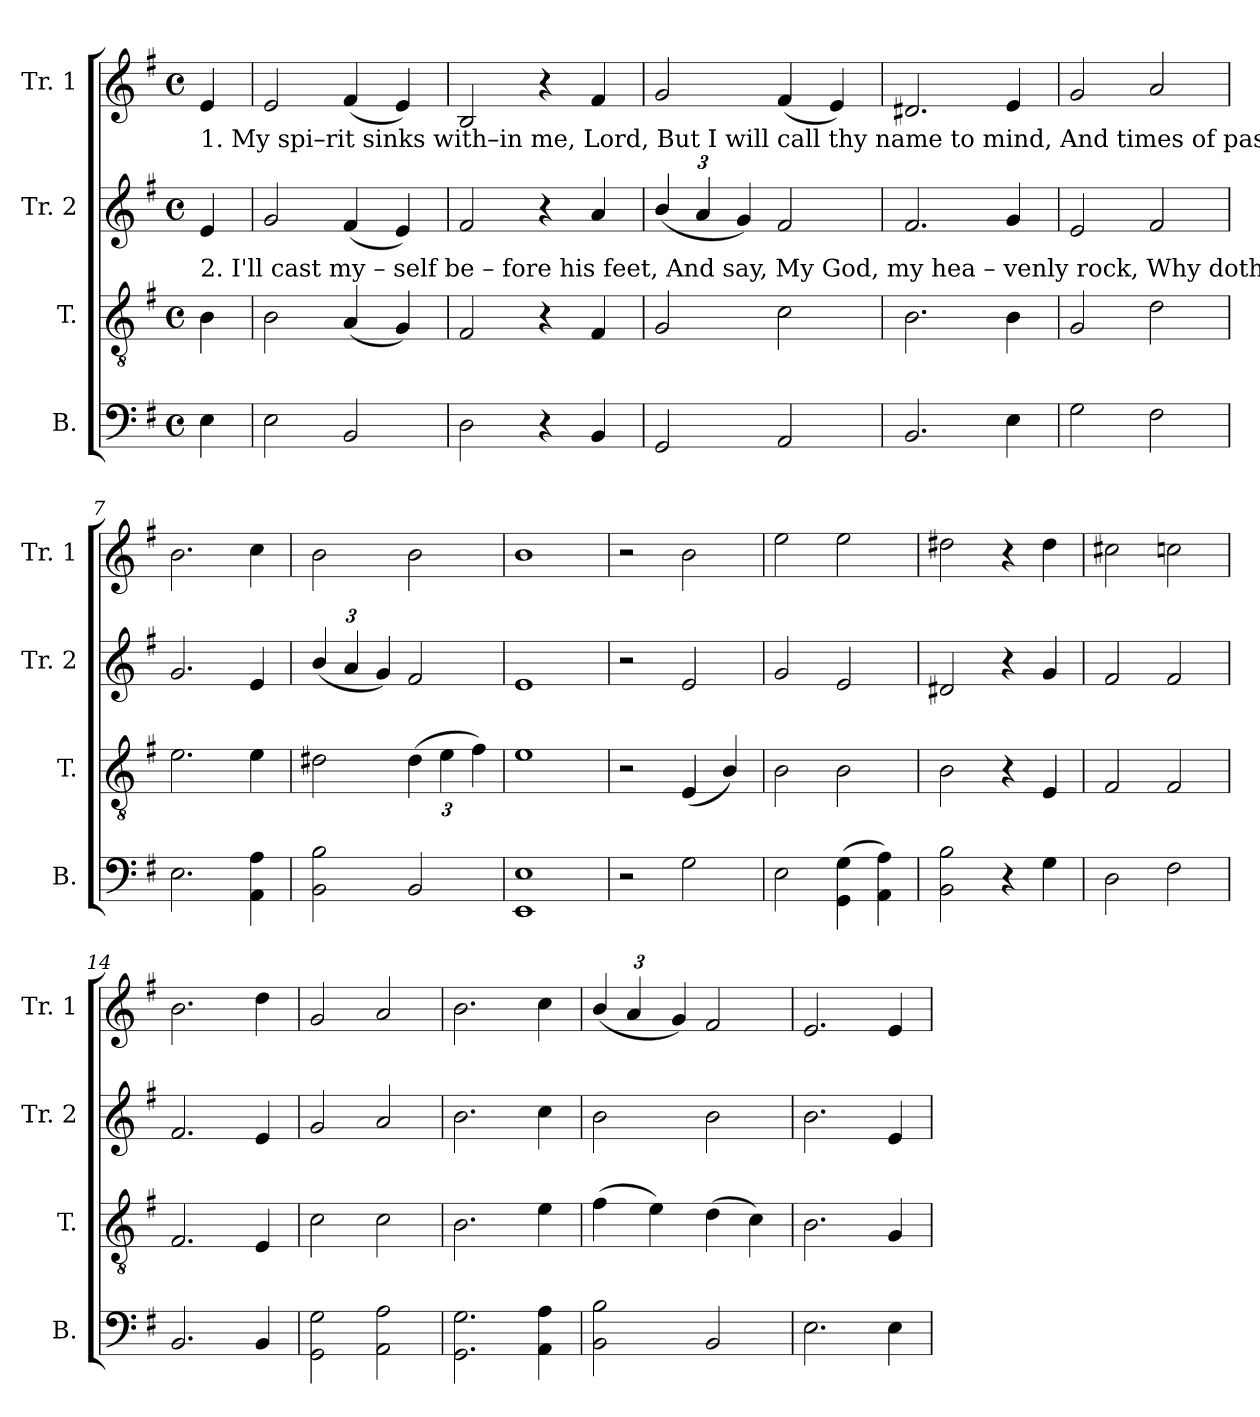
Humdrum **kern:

**kern	**kern	**kern	**kern
*part4	*part3	*part2	*part1
*staff4	*staff3	*staff2	*staff1
*I"B.	*I"T.	*I"Tr. 2	*I"Tr. 1
*I'B.	*I'T.	*I'Tr. 2	*I'Tr. 1
*clefF4	*clefGv2	*clefG2	*clefG2
*k[f#]	*k[f#]	*k[f#]	*k[f#]
*M4/4	*M4/4	*M4/4	*M4/4
*met(c)	*met(c)	*met(c)	*met(c)
*MM140	*MM140	*MM140	*MM140
=1	=1	=1	=1
!	!	!LO:TX:a:t=1. My spi–rit  sinks  with–in       me,  Lord,  But I will call thy   name     to         mind,   And    times  of  past  distress  record,  When I have found my God was kind, When I have	!
!	!LO:TX:a:t=2. I'll  cast  my – self  be – fore    his      feet, And say, My God, my hea – venly     rock,   Why doth  thy  love  so  long forget  The soul that groans beneath thy stroke, The soul that	!	!
4E!\	4B!\	4e!/	4e!/
=2	=2	=2	=2
2E!\	2B!\	2g!/	2e!/
2BB!/	(4A!/	(4f#!/	(4f#!/
.	4G!/)	4e!/)	4e!/)
=3	=3	=3	=3
2D!\	2F#!/	2f#!/	2B!/
4r	4r	4r	4r
4BB!/	4F#!/	4a!/	4f#!/
=4	=4	=4	=4
*	*	*Xbrackettup	*
2GG!/	2G!/	(6b!/	2g!/
.	.	6a!/	.
.	.	6g!/)	.
2AA!/	2c!\	2f#!/	(4f#!/
.	.	.	4e!/)
=5	=5	=5	=5
2.BB!/	2.B!\	2.f#!/	2.d#X!/
4E!\	4B!\	4g!/	4e!/
=6	=6	=6	=6
2G!\	2G!/	2e!/	2g!/
2F#!\	2d!\	2f#!/	2a!/
=7	=7	=7	=7
2.E!\	2.e!\	2.g!/	2.b!\
4AA!\ 4A!\	4e!\	4e!/	4cc!\
=8	=8	=8	=8
2BB!\ 2B!\	2d#X!\	(6b!/	2b!\
.	.	6a!/	.
.	.	6g!/)	.
*	*Xbrackettup	*	*
2BB!/	(6d#!\	2f#!/	2b!\
.	6e!\	.	.
.	6f#!\)	.	.
=9	=9	=9	=9
1EE! 1E!	1e!	1e!	1b!
=10	=10	=10	=10
2r	2r	2r	2r
2G!\	(4E!/	2e!/	2b!\
.	4B!/)	.	.
=11	=11	=11	=11
2E!\	2B!\	2g!/	2ee!\
(4GG!\ 4G!\	2B!\	2e!/	2ee!\
4AA!\ 4A!\)	.	.	.
=12	=12	=12	=12
2BB!\ 2B!\	2B!\	2d#X!/	2dd#X!\
4r	4r	4r	4r
4G!\	4E!/	4g!/	4dd#!\
=13	=13	=13	=13
2D!\	2F#!/	2f#!/	2cc#X!\
2F#!\	2F#!/	2f#!/	2ccn!\
=14	=14	=14	=14
2.BB!/	2.F#!/	2.f#!/	2.b!\
4BB!/	4E!/	4e!/	4dd!\
=15	=15	=15	=15
2GG!\ 2G!\	2c!\	2g!/	2g!/
2AA!\ 2A!\	2c!\	2a!/	2a!/
=16	=16	=16	=16
2.GG!\ 2.G!\	2.B!\	2.b!\	2.b!\
4AA!\ 4A!\	4e!\	4cc!\	4cc!\
=17	=17	=17	=17
*	*	*	*Xbrackettup
2BB!\ 2B!\	(4f#!\	2b!\	(6b!/
.	.	.	6a!/
.	4e!\)	.	.
.	.	.	6g!/)
2BB!/	(4d!\	2b!\	2f#!/
.	4c!\)	.	.
=18	=18	=18	=18
2.E!\	2.B!\	2.b!\	2.e!/
4E!\	4G!/	4e!/	4e!/
=	=	=	=
*-	*-	*-	*-
